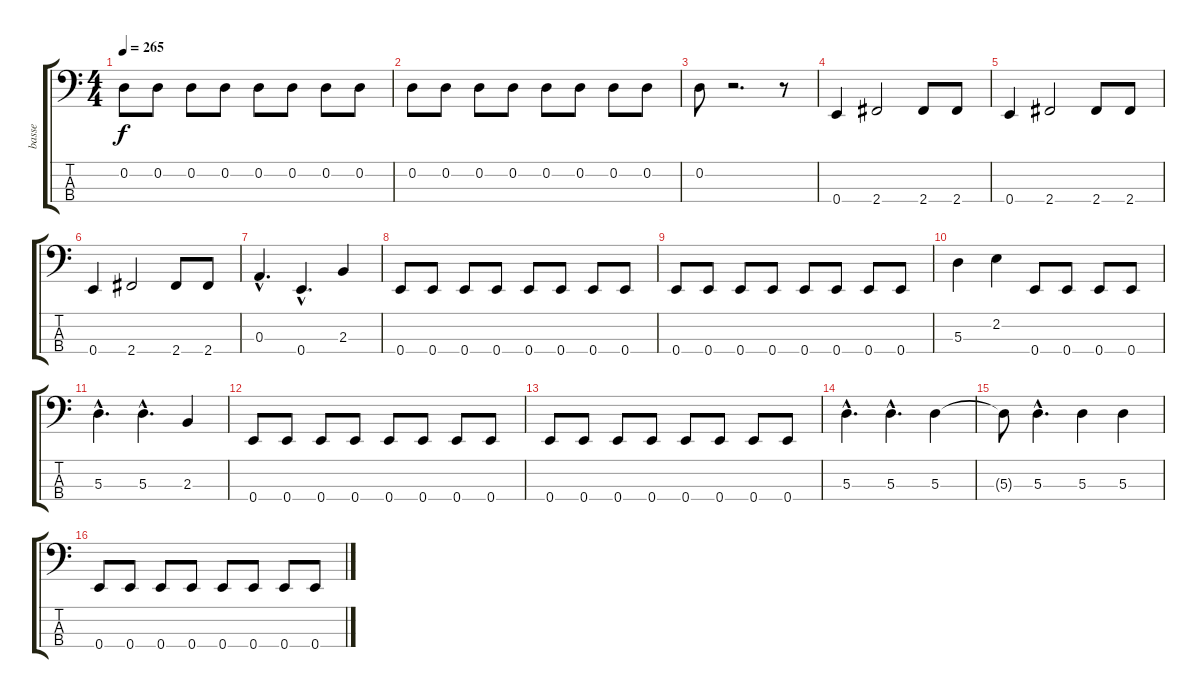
\track ("basse" "basse") {instrument electricbassfinger}
\staff {score tabs}
\tuning (G2 D2 A1 E1) {hide}
\ts (4 4)
\tempo 265
\clef f4
\ks c
0.2.8{dy f} 0.2.8 0.2.8 0.2.8 0.2.8 0.2.8 0.2.8 0.2.8 |
0.2.8 0.2.8 0.2.8 0.2.8 0.2.8 0.2.8 0.2.8 0.2.8 |
0.2.8 r.2{d} r.8 |
0.4.4 2.4.2 2.4.8 2.4.8 |
0.4.4 2.4.2 2.4.8 2.4.8 |
0.4.4 2.4.2 2.4.8 2.4.8 |
0.3{hac}.4{d} 0.4{hac}.4{d} 2.3.4 |
0.4.8 0.4.8 0.4.8 0.4.8 0.4.8 0.4.8 0.4.8 0.4.8 |
0.4.8 0.4.8 0.4.8 0.4.8 0.4.8 0.4.8 0.4.8 0.4.8 |
5.3.4 2.2.4 0.4.8 0.4.8 0.4.8 0.4.8 |
5.3{hac}.4{d} 5.3{hac}.4{d} 2.3.4 |
0.4.8 0.4.8 0.4.8 0.4.8 0.4.8 0.4.8 0.4.8 0.4.8 |
0.4.8 0.4.8 0.4.8 0.4.8 0.4.8 0.4.8 0.4.8 0.4.8 |
5.3{hac}.4{d} 5.3{hac}.4{d} 5.3.4 |
5.3{t}.8 5.3{hac}.4{d} 5.3.4 5.3.4 |
0.4.8 0.4.8 0.4.8 0.4.8 0.4.8 0.4.8 0.4.8 0.4.8
